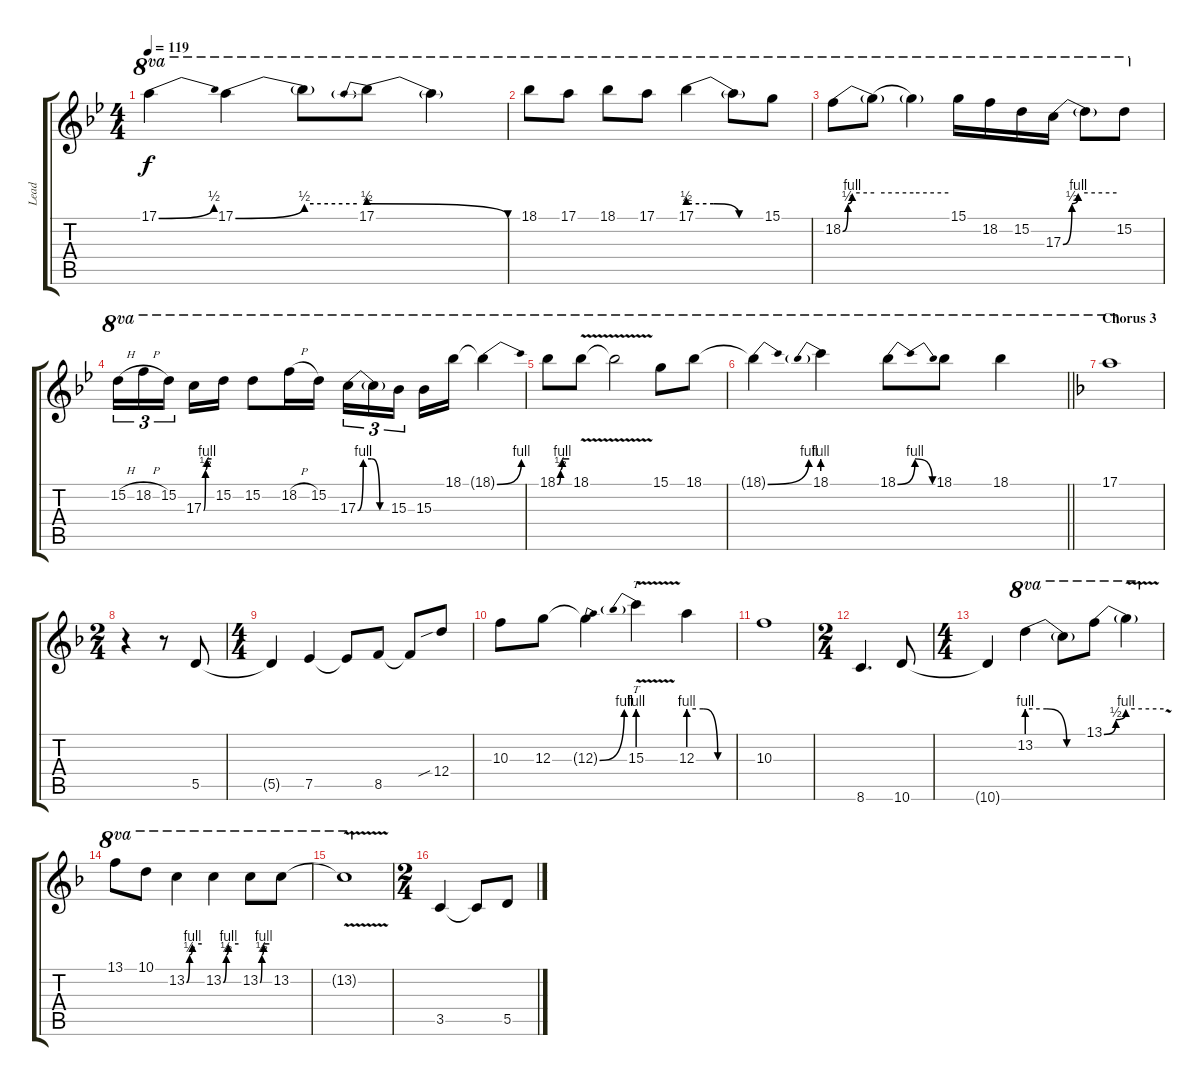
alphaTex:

\track ("Lead" "Lead") {instrument distortionguitar}
\staff {score tabs}
\tuning (E4 B3 G3 D3 A2 E2) {hide}
\ts (4 4)
\tempo 119
\clef g2
\ks bb
17.1{be (bend 0 0 60 2)}.4{ot 8va dy f} 17.1{be (bend 0 0 60 2)}.4{ot 8va} 17.1{be (hold 0 2 60 2) t}.8{ot 8va} 17.1{be (prebendrelease 0 2 60 0)}.8{ot 8va} 17.1{t}.4{ot 8va} |
18.1.8{ot 8va} 17.1.8{ot 8va} 18.1.8{ot 8va} 17.1.8{ot 8va} 17.1{be (custom 0 2 20 2 40 0 60 0)}.4{ot 8va} 17.1{t}.8{ot 8va} 15.1.8{ot 8va} |
18.2{be (custom 0 0 10 2 18 4 60 4)}.8{ot 8va} 18.2{be (hold 0 4 60 4) t}.8{ot 8va} 18.2{be (hold 0 4 60 4) t}.4{ot 8va} 15.1.16{ot 8va} 18.2.16{ot 8va} 15.2.16{ot 8va} 17.3{be (custom 0 0 10 2 17 4 60 4)}.16{ot 8va} 17.3{t}.8{ot 8va} 15.2.8{ot 8va} |
15.2{h}.16{tu (3 2) ot 8va} 18.2{h}.16{tu (3 2) ot 8va} 15.2.16{tu (3 2) ot 8va beam splitsecondary} 17.3{be (custom 0 0 14 2 26 4 60 4)}.16{ot 8va} 15.2.16{ot 8va} 15.2.8{ot 8va} 18.2{h}.16{ot 8va} 15.2.16{ot 8va} 17.3{be (custom 0 0 10 4 25 4 40 0 60 0)}.16{tu (3 2) ot 8va} 17.3{t}.16{tu (3 2) ot 8va} 15.3.16{tu (3 2) ot 8va beam splitsecondary} 15.3.16{ot 8va} 18.1.16{ot 8va} 18.1{be (bend 0 0 60 4) t}.4{ot 8va} |
18.1{be (custom 0 0 16 2 25 4 60 4)}.8{ot 8va} 18.1{v}.8{ot 8va} 18.1{t}.2{ot 8va} 15.1.8{ot 8va} 18.1.8{ot 8va} |
\barLineRight lightlight
18.1{be (bend 0 0 60 4) t}.4{ot 8va} 18.1{be (prebend 0 4 60 4)}.4{ot 8va} 18.1{be (bendrelease 0 0 10 4 56 4 60 0)}.8{ot 8va} 18.1.8{ot 8va} 18.1.4{ot 8va} |
\section ("" "Chorus 3")
\ks f
17.1.1{ot 8va} |
\ts (2 4)
r.4 r.8 5.5.8 |
\ts (4 4)
5.5{t}.4 7.5.4 7.5{t}.8 8.5.8 8.5{t}.8 12.4{sib}.8 |
10.3.8 12.3.8 12.3{be (bend 0 0 60 4) t}.4 15.3{be (prebend 0 4 60 4) v}.4{tt} 12.3{be (custom 0 4 20 4 40 0 60 0)}.4 |
10.3.1 |
\ts (2 4)
8.6.4{d} 10.6.8 |
\ts (4 4)
10.6{t}.4 13.2{be (custom 0 4 20 4 40 0 60 0)}.4{ot 8va} 13.2{t}.8{ot 8va} 13.1{be (custom 0 0 12 2 22 4 60 4)}.8{ot 8va} 13.1{v t}.4{ot 8va} |
13.1.8{ot 8va} 10.1.8{ot 8va} 13.2{be (custom 0 0 12 2 23 4 60 4)}.4{ot 8va} 13.2{be (custom 0 0 12 2 20 4 60 4)}.4{ot 8va} 13.2{be (custom 0 0 12 2 23 4 60 4)}.8{ot 8va} 13.2.8{ot 8va} |
13.2{v t}.1{ot 8va} |
\ts (2 4)
3.5.4 3.5{t}.8 5.5.8
